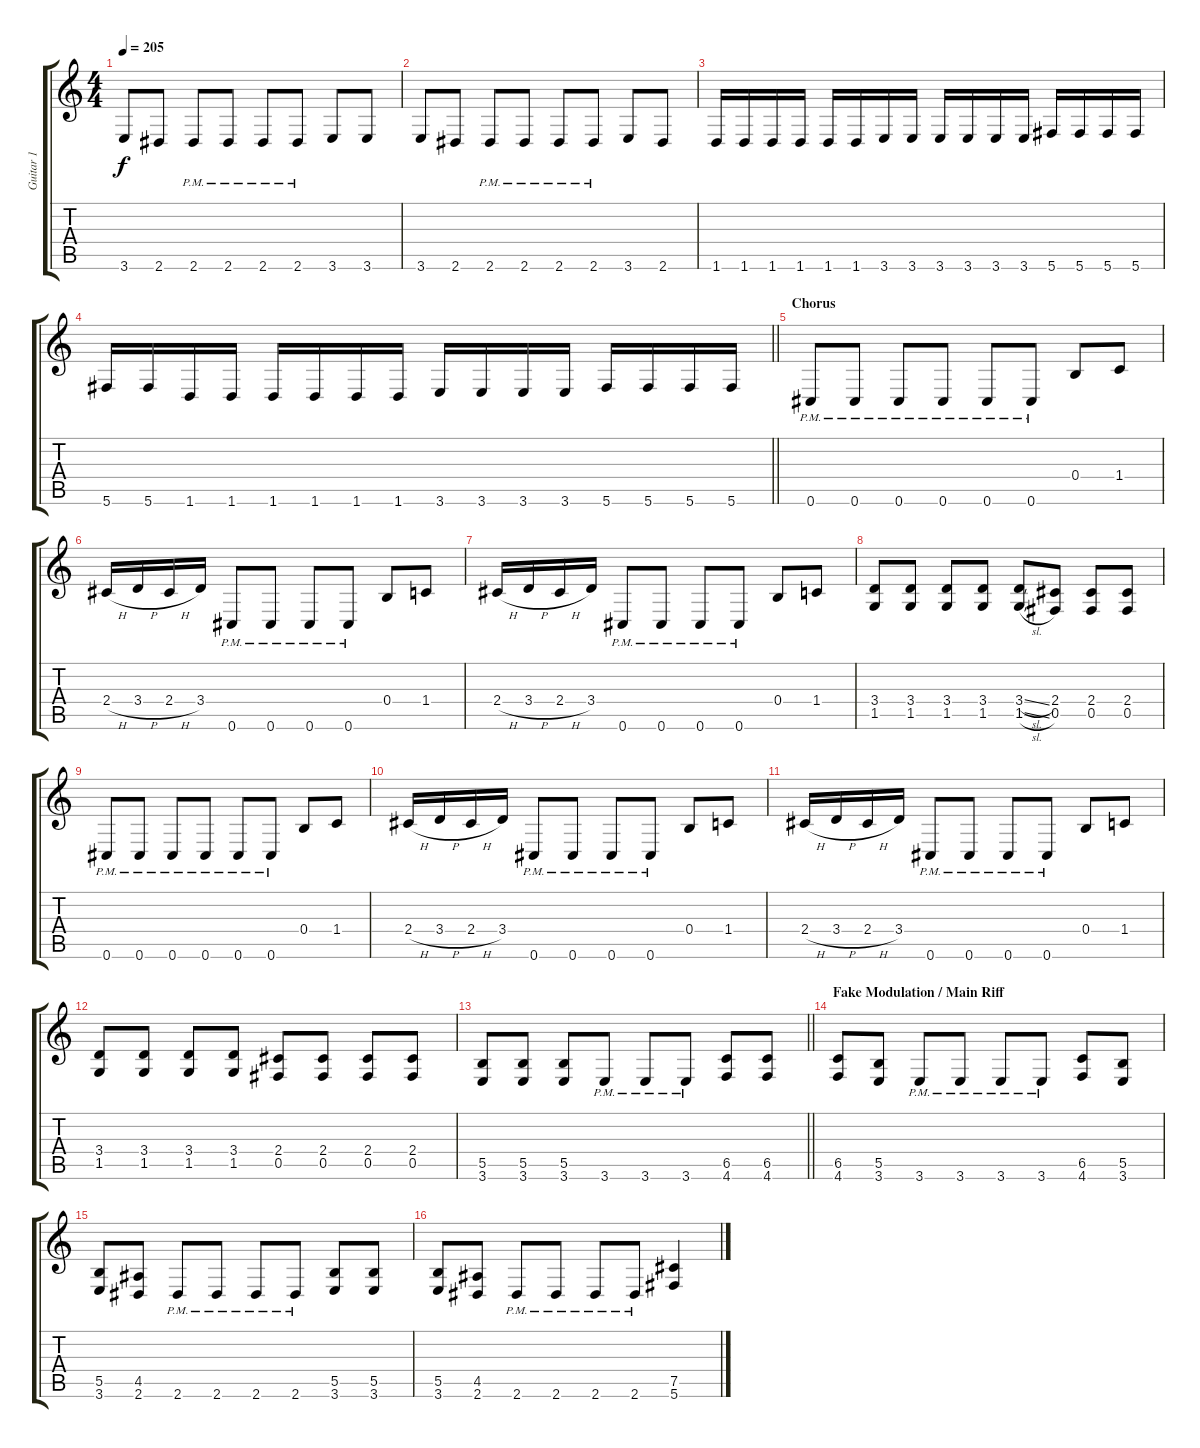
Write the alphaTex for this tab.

\track ("Guitar 1" "Guitar 1") {instrument distortionguitar}
\staff {score tabs}
\tuning (Db4 Ab3 E3 B2 Gb2 Db2) {hide}
\ts (4 4)
\tempo 205
\clef g2
\ks c
3.6.8{dy f} 2.6.8 2.6{pm}.8 2.6{pm}.8 2.6{pm}.8 2.6{pm}.8 3.6.8 3.6.8 |
3.6.8 2.6.8 2.6{pm}.8 2.6{pm}.8 2.6{pm}.8 2.6{pm}.8 3.6.8 2.6.8 |
1.6.16 1.6.16 1.6.16 1.6.16 1.6.16 1.6.16 3.6.16 3.6.16 3.6.16 3.6.16 3.6.16 3.6.16 5.6.16 5.6.16 5.6.16 5.6.16 |
\barLineRight lightlight
5.6.16 5.6.16 1.6.16 1.6.16 1.6.16 1.6.16 1.6.16 1.6.16 3.6.16 3.6.16 3.6.16 3.6.16 5.6.16 5.6.16 5.6.16 5.6.16 |
\section ("" "Chorus")
0.6{pm}.8 0.6{pm}.8 0.6{pm}.8 0.6{pm}.8 0.6{pm}.8 0.6{pm}.8 0.4.8 1.4.8 |
2.4{h}.16 3.4{h}.16 2.4{h}.16 3.4.16 0.6{pm}.8 0.6{pm}.8 0.6{pm}.8 0.6{pm}.8 0.4.8 1.4.8 |
2.4{h}.16 3.4{h}.16 2.4{h}.16 3.4.16 0.6{pm}.8 0.6{pm}.8 0.6{pm}.8 0.6{pm}.8 0.4.8 1.4.8 |
(3.4 1.5).8 (3.4 1.5).8 (3.4 1.5).8 (3.4 1.5).8 (3.4{sl} 1.5{sl}).8 (2.4 0.5).8 (2.4 0.5).8 (2.4 0.5).8 |
0.6{pm}.8 0.6{pm}.8 0.6{pm}.8 0.6{pm}.8 0.6{pm}.8 0.6{pm}.8 0.4.8 1.4.8 |
2.4{h}.16 3.4{h}.16 2.4{h}.16 3.4.16 0.6{pm}.8 0.6{pm}.8 0.6{pm}.8 0.6{pm}.8 0.4.8 1.4.8 |
2.4{h}.16 3.4{h}.16 2.4{h}.16 3.4.16 0.6{pm}.8 0.6{pm}.8 0.6{pm}.8 0.6{pm}.8 0.4.8 1.4.8 |
(3.4 1.5).8 (3.4 1.5).8 (3.4 1.5).8 (3.4 1.5).8 (2.4 0.5).8 (2.4 0.5).8 (2.4 0.5).8 (2.4 0.5).8 |
\barLineRight lightlight
(5.5 3.6).8 (5.5 3.6).8 (5.5 3.6).8 3.6{pm}.8 3.6{pm}.8 3.6{pm}.8 (6.5 4.6).8 (6.5 4.6).8 |
\section ("" "Fake Modulation / Main Riff")
(6.5 4.6).8 (5.5 3.6).8 3.6{pm}.8 3.6{pm}.8 3.6{pm}.8 3.6{pm}.8 (6.5 4.6).8 (5.5 3.6).8 |
(5.5 3.6).8 (4.5 2.6).8 2.6{pm}.8 2.6{pm}.8 2.6{pm}.8 2.6{pm}.8 (5.5 3.6).8 (5.5 3.6).8 |
(5.5 3.6).8 (4.5 2.6).8 2.6{pm}.8 2.6{pm}.8 2.6{pm}.8 2.6{pm}.8 (7.5 5.6).4
